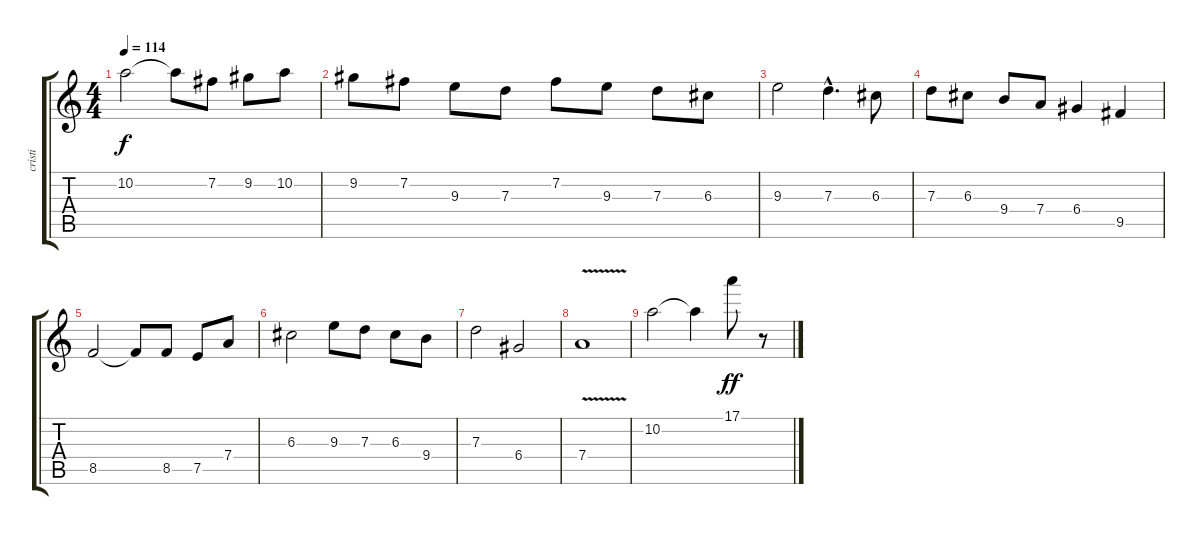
\track ("cristi" "cristi") {instrument electricguitarclean}
\staff {score tabs}
\tuning (E4 B3 G3 D3 A2 E2) {hide}
\ts (4 4)
\tempo 114
\clef g2
\ks c
10.2.2{dy f} 10.2{t}.8 7.2.8 9.2.8 10.2.8 |
9.2.8 7.2.8 9.3.8 7.3.8 7.2.8 9.3.8 7.3.8 6.3.8 |
9.3.2 7.3{hac}.4{d} 6.3.8 |
7.3.8 6.3.8 9.4.8 7.4.8 6.4.4 9.5.4 |
8.5.2 8.5{t}.8 8.5.8 7.5.8 7.4.8 |
6.3.2 9.3.8 7.3.8 6.3.8 9.4.8 |
7.3.2 6.4.2 |
7.4{v}.1 |
10.2.2 10.2{t}.4 17.1.8{dy ff} r.8
